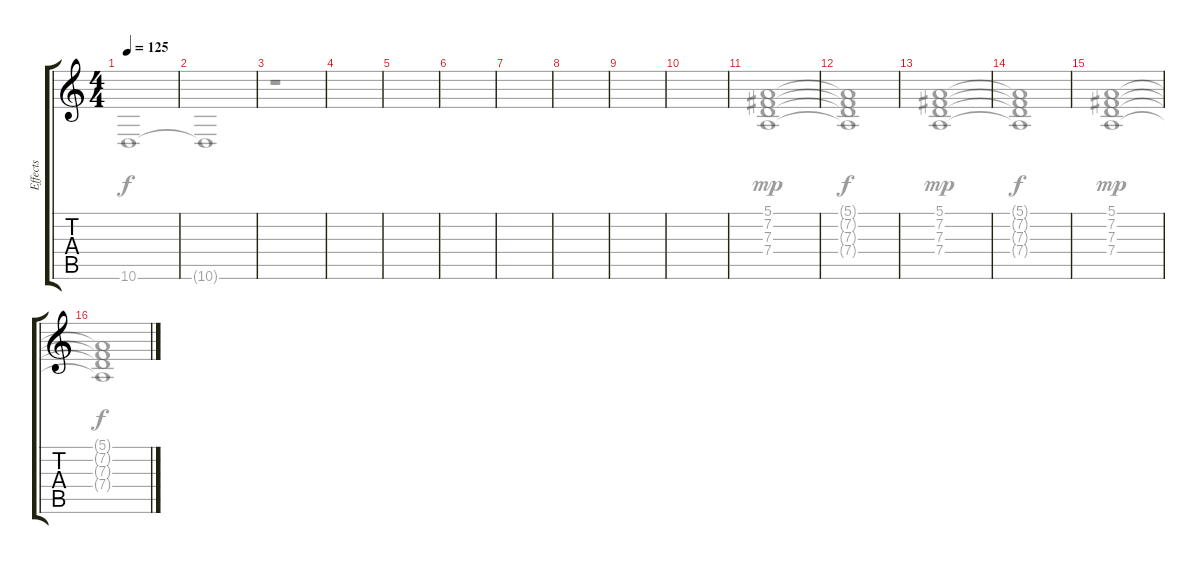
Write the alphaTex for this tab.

\track ("Effects" "Effects") {instrument fx5brightness}
\staff {score tabs}
\tuning (E4 B3 G3 D3 A2 E2) {hide}
\voice
\ts (4 4)
\tempo 125
\clef g2
\ks c
|
|
|
|
|
|
|
|
|
|
|
|
|
|
|
\voice
\clef g2
\ks c
10.6{t}.1{dy f} |
10.6{t}.1 |
r.1 |
|
|
|
|
|
|
|
(5.1 7.2 7.3 7.4).1{dy mp} |
(5.1{t} 7.2{t} 7.3{t} 7.4{t}).1{dy f} |
(5.1 7.2 7.3 7.4).1{dy mp} |
(5.1{t} 7.2{t} 7.3{t} 7.4{t}).1{dy f} |
(5.1 7.2 7.3 7.4).1{dy mp} |
(5.1{t} 7.2{t} 7.3{t} 7.4{t}).1{dy f}
